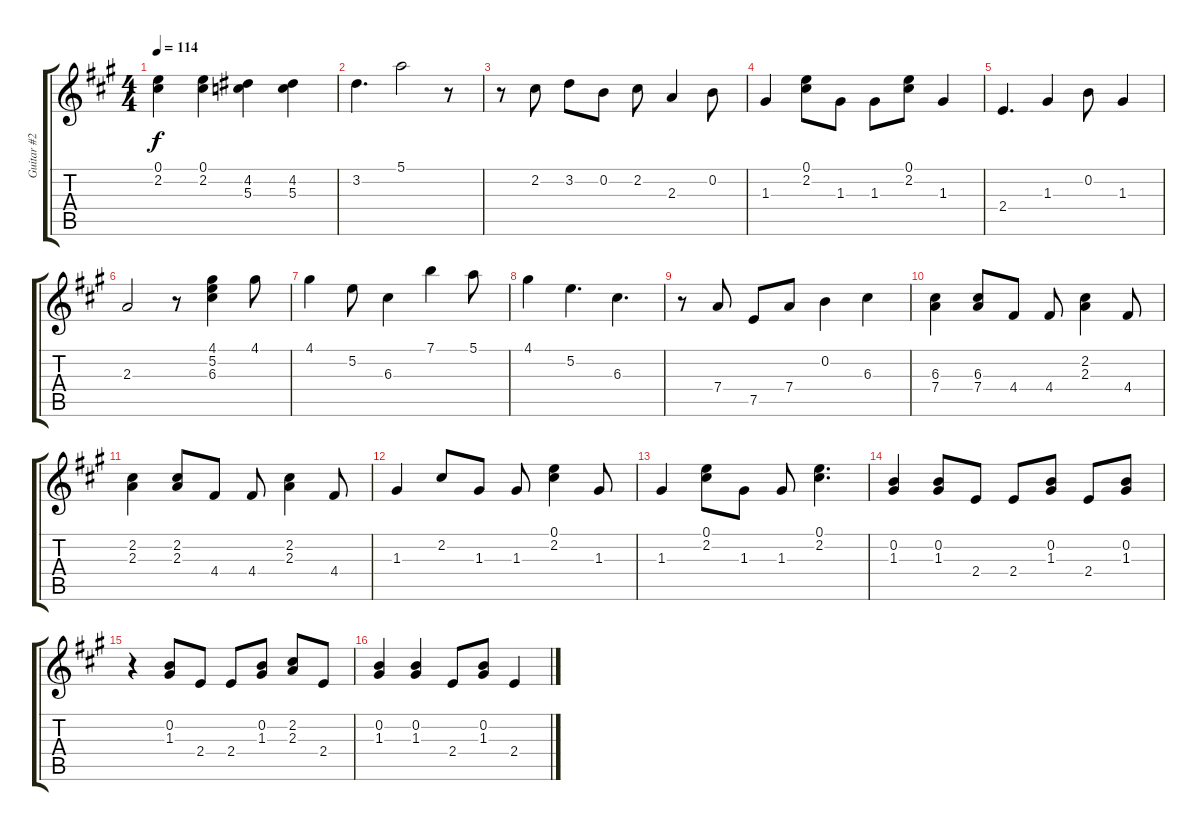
\track ("Guitar #2" "Guitar #2") {instrument acousticguitarnylon}
\staff {score tabs}
\tuning (E4 B3 G3 D3 A2 E2) {hide}
\ts (4 4)
\tempo 114
\clef g2
\ks a
(0.1 2.2).4{dy f} (0.1 2.2).4 (4.2 5.3).4 (4.2 5.3).4 |
3.2.4{d} 5.1.2 r.8 |
r.8 2.2.8 3.2.8 0.2.8 2.2.8 2.3.4 0.2.8 |
1.3.4 (0.1 2.2).8 1.3.8 1.3.8 (0.1 2.2).8 1.3.4 |
2.4.4{d} 1.3.4 0.2.8 1.3.4 |
2.3.2 r.8 (4.1 5.2 6.3).4 4.1.8 |
4.1.4 5.2.8 6.3.4 7.1.4 5.1.8 |
4.1.4 5.2.4{d} 6.3.4{d} |
r.8 7.4.8 7.5.8 7.4.8 0.2.4 6.3.4 |
(6.3 7.4).4 (6.3 7.4).8 4.4.8 4.4.8 (2.2 2.3).4 4.4.8 |
(2.2 2.3).4 (2.2 2.3).8 4.4.8 4.4.8 (2.2 2.3).4 4.4.8 |
1.3.4 2.2.8 1.3.8 1.3.8 (0.1 2.2).4 1.3.8 |
1.3.4 (0.1 2.2).8 1.3.8 1.3.8 (0.1 2.2).4{d} |
(0.2 1.3).4 (0.2 1.3).8 2.4.8 2.4.8 (0.2 1.3).8 2.4.8 (0.2 1.3).8 |
r.4 (0.2 1.3).8 2.4.8 2.4.8 (0.2 1.3).8 (2.2 2.3).8 2.4.8 |
(0.2 1.3).4 (0.2 1.3).4 2.4.8 (0.2 1.3).8 2.4.4
